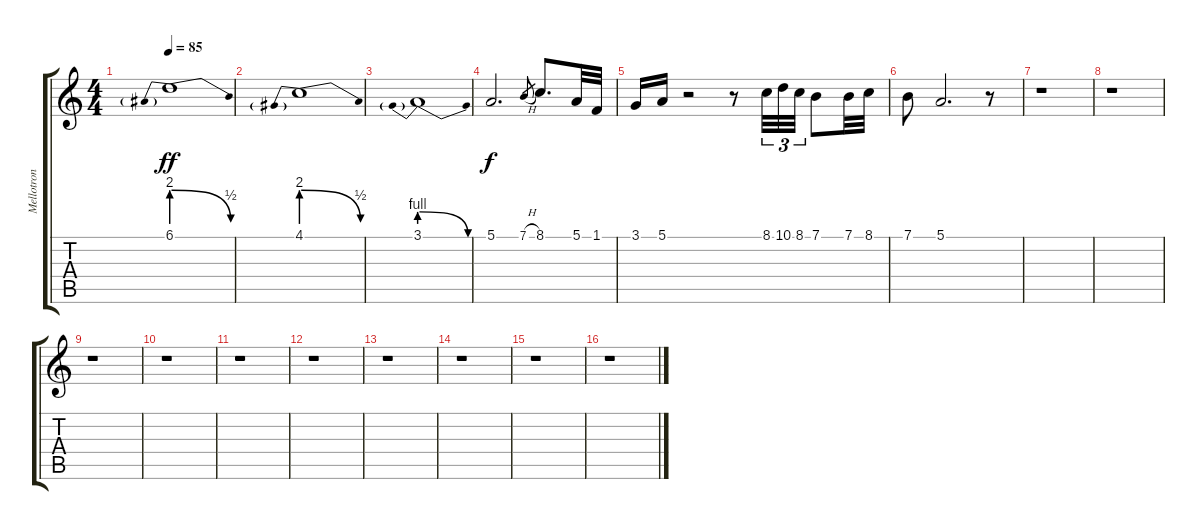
\track ("Mellotron" "Mellotron") {instrument electricpiano1}
\staff {score tabs}
\tuning (E4 B3 G3 D3 A2 E2) {hide}
\ts (4 4)
\tempo 85
\clef g2
\ks c
6.1{be (prebendrelease 0 8 60 2)}.1{dy ff} |
4.1{be (prebendrelease 0 8 60 2)}.1 |
3.1{be (prebendrelease 0 4 60 0)}.1 |
5.1.2{d dy f} 7.1{h}.8{gr} 8.1.8{d} 5.1.32 1.1.32 |
3.1.16 5.1.16 r.2 r.8 8.1.32{tu (3 2)} 10.1.32{tu (3 2)} 8.1.32{tu (3 2)} 7.1.8 7.1.32 8.1.32 |
7.1.8 5.1.2{d} r.8 |
r.1 |
r.1 |
r.1 |
r.1 |
r.1 |
r.1 |
r.1 |
r.1 |
r.1 |
r.1
